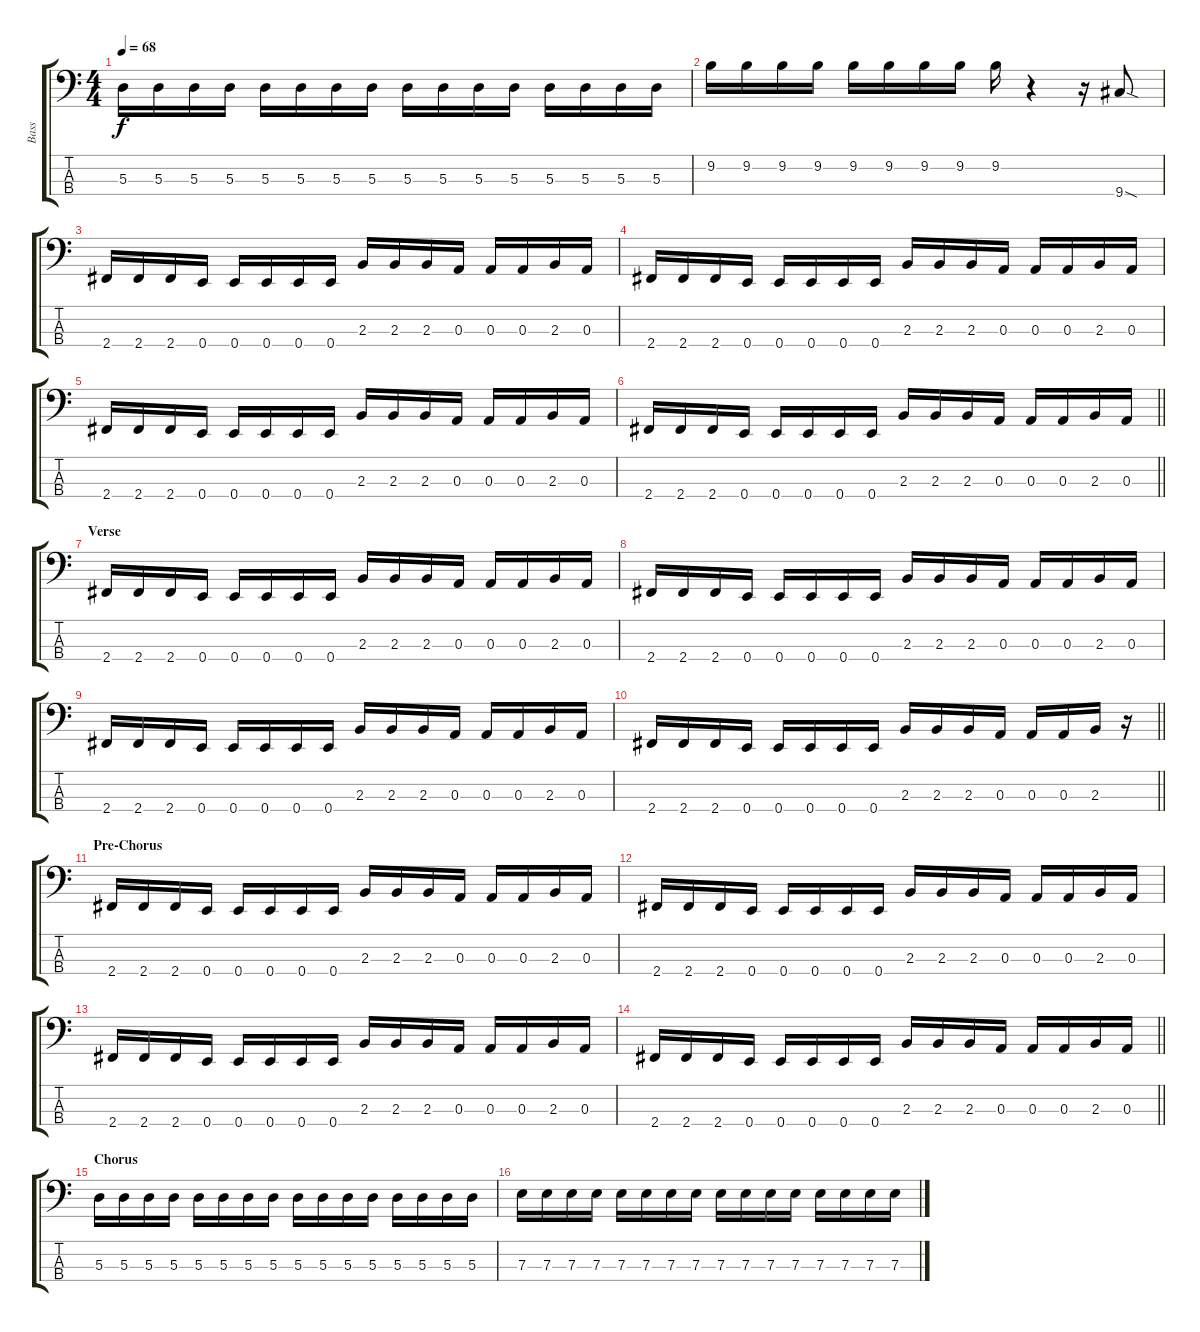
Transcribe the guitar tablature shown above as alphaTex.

\track ("Bass" "Bass") {instrument electricbasspick}
\staff {score tabs}
\tuning (G2 D2 A1 E1) {hide}
\ts (4 4)
\tempo 68
\clef f4
\ks c
5.3.16{dy f} 5.3.16 5.3.16 5.3.16 5.3.16 5.3.16 5.3.16 5.3.16 5.3.16 5.3.16 5.3.16 5.3.16 5.3.16 5.3.16 5.3.16 5.3.16 |
9.2.16 9.2.16 9.2.16 9.2.16 9.2.16 9.2.16 9.2.16 9.2.16 9.2.16 r.4 r.16 9.4{sod}.8 |
2.4.16 2.4.16 2.4.16 0.4.16 0.4.16 0.4.16 0.4.16 0.4.16 2.3.16 2.3.16 2.3.16 0.3.16 0.3.16 0.3.16 2.3.16 0.3.16 |
2.4.16 2.4.16 2.4.16 0.4.16 0.4.16 0.4.16 0.4.16 0.4.16 2.3.16 2.3.16 2.3.16 0.3.16 0.3.16 0.3.16 2.3.16 0.3.16 |
2.4.16 2.4.16 2.4.16 0.4.16 0.4.16 0.4.16 0.4.16 0.4.16 2.3.16 2.3.16 2.3.16 0.3.16 0.3.16 0.3.16 2.3.16 0.3.16 |
\barLineRight lightlight
2.4.16 2.4.16 2.4.16 0.4.16 0.4.16 0.4.16 0.4.16 0.4.16 2.3.16 2.3.16 2.3.16 0.3.16 0.3.16 0.3.16 2.3.16 0.3.16 |
\section ("" "Verse")
2.4.16 2.4.16 2.4.16 0.4.16 0.4.16 0.4.16 0.4.16 0.4.16 2.3.16 2.3.16 2.3.16 0.3.16 0.3.16 0.3.16 2.3.16 0.3.16 |
2.4.16 2.4.16 2.4.16 0.4.16 0.4.16 0.4.16 0.4.16 0.4.16 2.3.16 2.3.16 2.3.16 0.3.16 0.3.16 0.3.16 2.3.16 0.3.16 |
2.4.16 2.4.16 2.4.16 0.4.16 0.4.16 0.4.16 0.4.16 0.4.16 2.3.16 2.3.16 2.3.16 0.3.16 0.3.16 0.3.16 2.3.16 0.3.16 |
\barLineRight lightlight
2.4.16 2.4.16 2.4.16 0.4.16 0.4.16 0.4.16 0.4.16 0.4.16 2.3.16 2.3.16 2.3.16 0.3.16 0.3.16 0.3.16 2.3.16 r.16 |
\section ("" "Pre-Chorus")
2.4.16 2.4.16 2.4.16 0.4.16 0.4.16 0.4.16 0.4.16 0.4.16 2.3.16 2.3.16 2.3.16 0.3.16 0.3.16 0.3.16 2.3.16 0.3.16 |
2.4.16 2.4.16 2.4.16 0.4.16 0.4.16 0.4.16 0.4.16 0.4.16 2.3.16 2.3.16 2.3.16 0.3.16 0.3.16 0.3.16 2.3.16 0.3.16 |
2.4.16 2.4.16 2.4.16 0.4.16 0.4.16 0.4.16 0.4.16 0.4.16 2.3.16 2.3.16 2.3.16 0.3.16 0.3.16 0.3.16 2.3.16 0.3.16 |
\barLineRight lightlight
2.4.16 2.4.16 2.4.16 0.4.16 0.4.16 0.4.16 0.4.16 0.4.16 2.3.16 2.3.16 2.3.16 0.3.16 0.3.16 0.3.16 2.3.16 0.3.16 |
\section ("" "Chorus")
5.3.16 5.3.16 5.3.16 5.3.16 5.3.16 5.3.16 5.3.16 5.3.16 5.3.16 5.3.16 5.3.16 5.3.16 5.3.16 5.3.16 5.3.16 5.3.16 |
7.3.16 7.3.16 7.3.16 7.3.16 7.3.16 7.3.16 7.3.16 7.3.16 7.3.16 7.3.16 7.3.16 7.3.16 7.3.16 7.3.16 7.3.16 7.3.16
